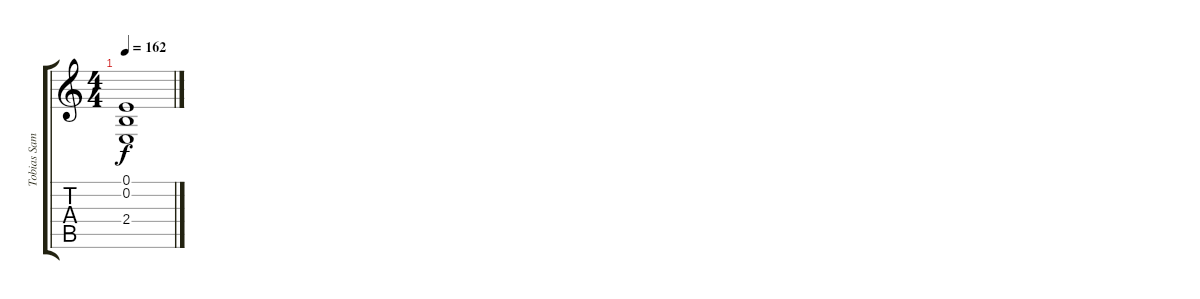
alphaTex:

\track ("Tobias Sammet Keys 1" "Tobias Sam") {instrument stringensemble2}
\staff {score tabs}
\tuning (E4 B3 G3 D3 A2 E2) {hide}
\ts (4 4)
\tempo 162
\clef g2
\ks c
(0.1 0.2 2.4).1{dy f}
